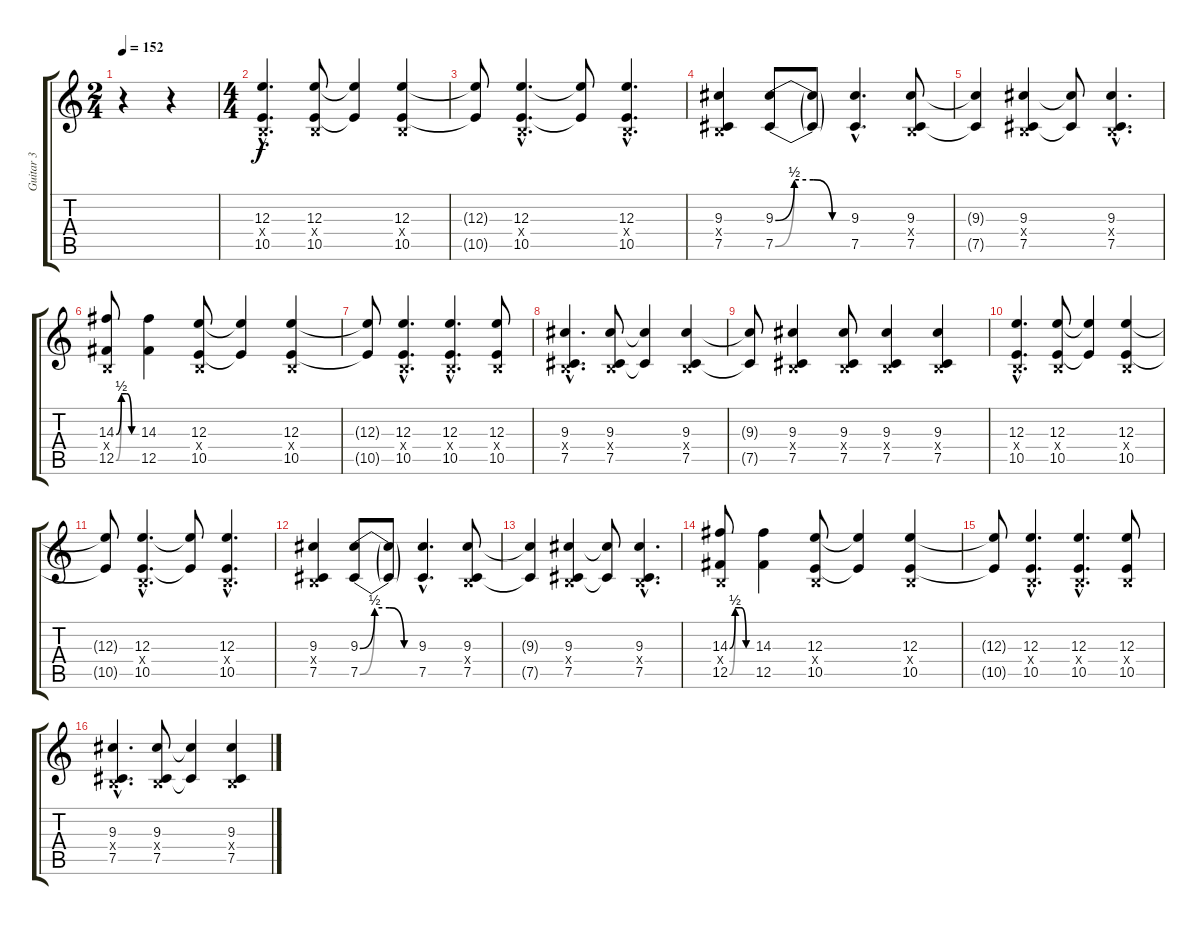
\track ("Guitar 3" "Guitar 3") {instrument overdrivenguitar}
\staff {score tabs}
\tuning (Db4 Ab3 E3 B2 Gb2 Db2) {hide}
\ts (2 4)
\tempo 152
\clef g2
\ks c
r.4{dy f instrument overdrivenguitar} r.4 |
\ts (4 4)
(12.3{hac} 0.4{hac x} 10.5{hac}).4{d} (12.3 0.4{x} 10.5).8 (12.3{t} 10.5{t}).4 (12.3 0.4{x} 10.5).4 |
(12.3{t} 10.5{t}).8 (12.3{hac} 0.4{hac x} 10.5{hac}).4{d} (12.3{t} 10.5{t}).8 (12.3{hac} 0.4{hac x} 10.5{hac}).4{d} |
(9.3 0.4{x} 7.5).4 (9.3{be (custom 0 0 15 2 30 2 45 0 60 0)} 7.5{be (custom 0 0 15 2 30 2 45 0 60 0)}).8 (9.3{t} 7.5{t}).8 (9.3{hac} 7.5{hac}).4{d} (9.3 0.4{x} 7.5).8 |
(9.3{t} 7.5{t}).4 (9.3 0.4{x} 7.5).4 (9.3{t} 7.5{t}).8 (9.3{hac} 0.4{hac x} 7.5{hac}).4{d} |
(14.3{be (custom 0 0 15 2 30 2 45 0 60 0)} 0.4{x} 12.5{be (custom 0 0 15 2 30 2 45 0 60 0)}).8 (14.3 12.5).4 (12.3 0.4{x} 10.5).8 (12.3{t} 10.5{t}).4 (12.3 0.4{x} 10.5).4 |
(12.3{t} 10.5{t}).8 (12.3{hac} 0.4{hac x} 10.5{hac}).4{d} (12.3{hac} 0.4{hac x} 10.5{hac}).4{d} (12.3 0.4{x} 10.5).8 |
(9.3{hac} 0.4{hac x} 7.5{hac}).4{d} (9.3 0.4{x} 7.5).8 (9.3{t} 7.5{t}).4 (9.3 0.4{x} 7.5).4 |
(9.3{t} 7.5{t}).8 (9.3 0.4{x} 7.5).4 (9.3 0.4{x} 7.5).8 (9.3 0.4{x} 7.5).4 (9.3 0.4{x} 7.5).4 |
(12.3{hac} 0.4{hac x} 10.5{hac}).4{d} (12.3 0.4{x} 10.5).8 (12.3{t} 10.5{t}).4 (12.3 0.4{x} 10.5).4 |
(12.3{t} 10.5{t}).8 (12.3{hac} 0.4{hac x} 10.5{hac}).4{d} (12.3{t} 10.5{t}).8 (12.3{hac} 0.4{hac x} 10.5{hac}).4{d} |
(9.3 0.4{x} 7.5).4 (9.3{be (custom 0 0 15 2 30 2 45 0 60 0)} 7.5{be (custom 0 0 15 2 30 2 45 0 60 0)}).8 (9.3{t} 7.5{t}).8 (9.3{hac} 7.5{hac}).4{d} (9.3 0.4{x} 7.5).8 |
(9.3{t} 7.5{t}).4 (9.3 0.4{x} 7.5).4 (9.3{t} 7.5{t}).8 (9.3{hac} 0.4{hac x} 7.5{hac}).4{d} |
(14.3{be (custom 0 0 15 2 30 2 45 0 60 0)} 0.4{x} 12.5{be (custom 0 0 15 2 30 2 45 0 60 0)}).8 (14.3 12.5).4 (12.3 0.4{x} 10.5).8 (12.3{t} 10.5{t}).4 (12.3 0.4{x} 10.5).4 |
(12.3{t} 10.5{t}).8 (12.3{hac} 0.4{hac x} 10.5{hac}).4{d} (12.3{hac} 0.4{hac x} 10.5{hac}).4{d} (12.3 0.4{x} 10.5).8 |
(9.3{hac} 0.4{hac x} 7.5{hac}).4{d} (9.3 0.4{x} 7.5).8 (9.3{t} 7.5{t}).4 (9.3 0.4{x} 7.5).4
